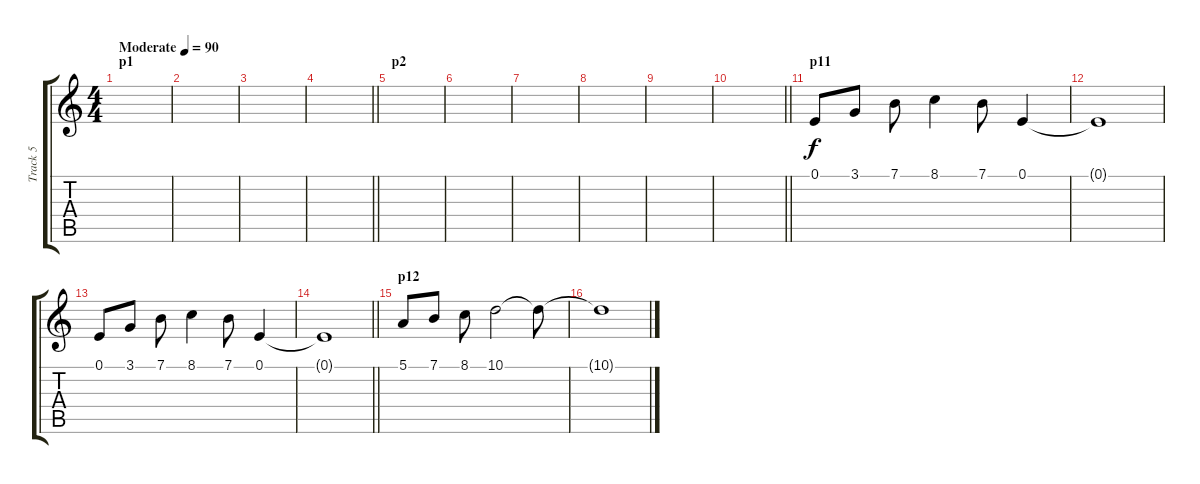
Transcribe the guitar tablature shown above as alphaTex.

\track ("Track 5" "Track 5") {instrument tenorsax}
\staff {score tabs}
\tuning (E4 B3 G3 D3 A2 E2) {hide}
\ts (4 4)
\section ("" "p1")
\tempo (90 "Moderate")
\clef g2
\ks c
|
|
|
\barLineRight lightlight
|
\section ("" "p2")
|
|
|
|
|
\barLineRight lightlight
|
\section ("" "p11")
0.1.8 3.1.8 7.1.8 8.1.4 7.1.8 0.1.4 |
0.1{t}.1 |
0.1.8 3.1.8 7.1.8 8.1.4 7.1.8 0.1.4 |
\barLineRight lightlight
0.1{t}.1 |
\section ("" "p12")
5.1.8 7.1.8 8.1.8 10.1.2 10.1{t}.8 |
10.1{t}.1
